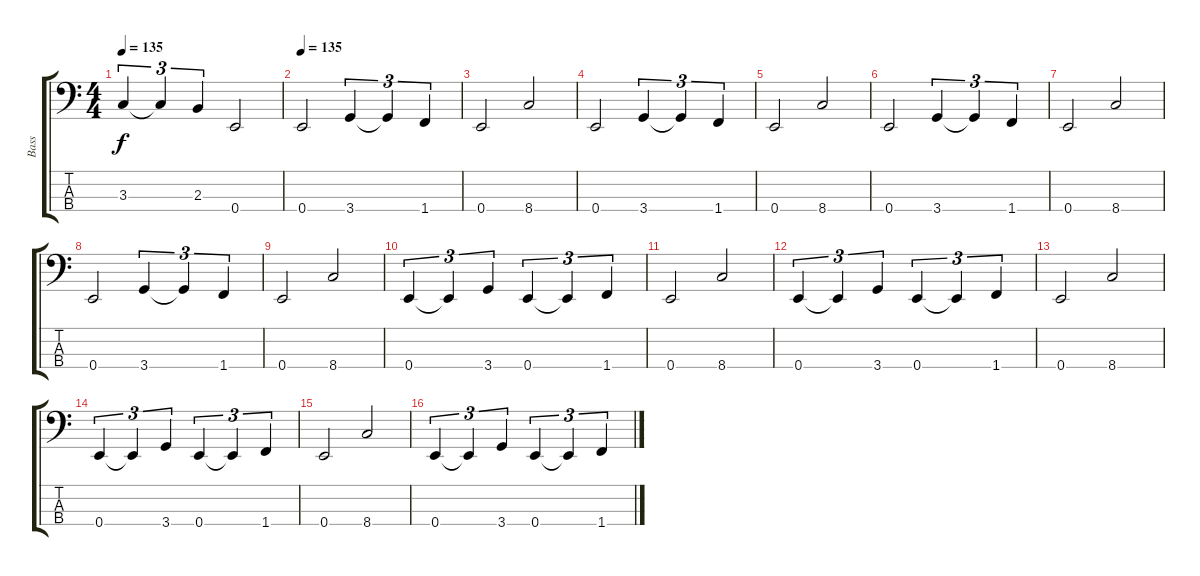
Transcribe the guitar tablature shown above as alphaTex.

\track ("Bass" "Bass") {instrument acousticguitarnylon}
\staff {score tabs}
\tuning (G2 D2 A1 E1) {hide}
\ts (4 4)
\tempo 135
\clef f4
\ks c
3.3.4{tu (3 2) dy f} 3.3{t}.4{tu (3 2)} 2.3.4{tu (3 2)} 0.4.2 |
\tempo 135
0.4.2 3.4.4{tu (3 2)} 3.4{t}.4{tu (3 2)} 1.4.4{tu (3 2)} |
0.4.2 8.4.2 |
0.4.2 3.4.4{tu (3 2)} 3.4{t}.4{tu (3 2)} 1.4.4{tu (3 2)} |
0.4.2 8.4.2 |
0.4.2 3.4.4{tu (3 2)} 3.4{t}.4{tu (3 2)} 1.4.4{tu (3 2)} |
0.4.2 8.4.2 |
0.4.2 3.4.4{tu (3 2)} 3.4{t}.4{tu (3 2)} 1.4.4{tu (3 2)} |
0.4.2 8.4.2 |
0.4.4{tu (3 2)} 0.4{t}.4{tu (3 2)} 3.4.4{tu (3 2)} 0.4.4{tu (3 2)} 0.4{t}.4{tu (3 2)} 1.4.4{tu (3 2)} |
0.4.2 8.4.2 |
0.4.4{tu (3 2)} 0.4{t}.4{tu (3 2)} 3.4.4{tu (3 2)} 0.4.4{tu (3 2)} 0.4{t}.4{tu (3 2)} 1.4.4{tu (3 2)} |
0.4.2 8.4.2 |
0.4.4{tu (3 2)} 0.4{t}.4{tu (3 2)} 3.4.4{tu (3 2)} 0.4.4{tu (3 2)} 0.4{t}.4{tu (3 2)} 1.4.4{tu (3 2)} |
0.4.2 8.4.2 |
0.4.4{tu (3 2)} 0.4{t}.4{tu (3 2)} 3.4.4{tu (3 2)} 0.4.4{tu (3 2)} 0.4{t}.4{tu (3 2)} 1.4.4{tu (3 2)}
